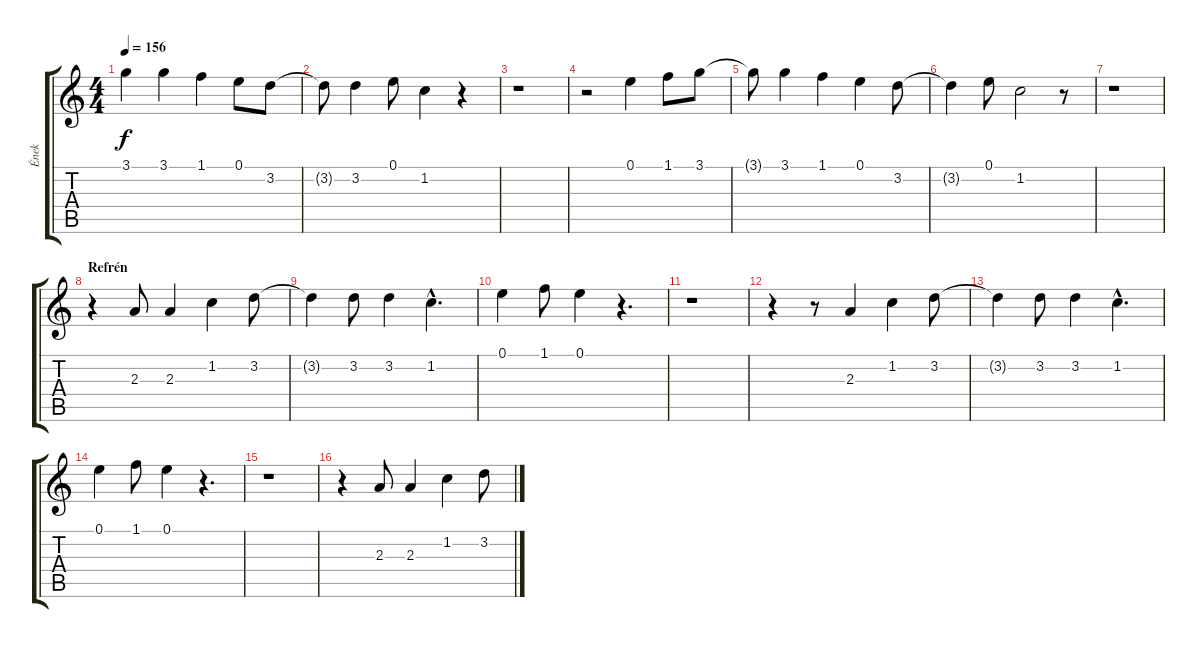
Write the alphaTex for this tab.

\track ("Ének" "Ének") {instrument acousticguitarnylon}
\staff {score tabs}
\tuning (E4 B3 G3 D3 A2 E2) {hide}
\ts (4 4)
\tempo 156
\clef g2
\ks c
3.1{t}.4{dy f} 3.1.4 1.1.4 0.1.8 3.2.8 |
3.2{t}.8 3.2.4 0.1.8 1.2.4 r.4 |
r.1 |
r.2 0.1.4 1.1.8 3.1.8 |
3.1{t}.8 3.1.4 1.1.4 0.1.4 3.2.8 |
3.2{t}.4 0.1.8 1.2.2 r.8 |
r.1 |
\section ("" "Refrén")
r.4 2.3.8 2.3.4 1.2.4 3.2.8 |
3.2{t}.4 3.2.8 3.2.4 1.2{hac}.4{d} |
0.1.4 1.1.8 0.1.4 r.4{d} |
r.1 |
r.4 r.8 2.3.4 1.2.4 3.2.8 |
3.2{t}.4 3.2.8 3.2.4 1.2{hac}.4{d} |
0.1.4 1.1.8 0.1.4 r.4{d} |
r.1 |
r.4 2.3.8 2.3.4 1.2.4 3.2.8
